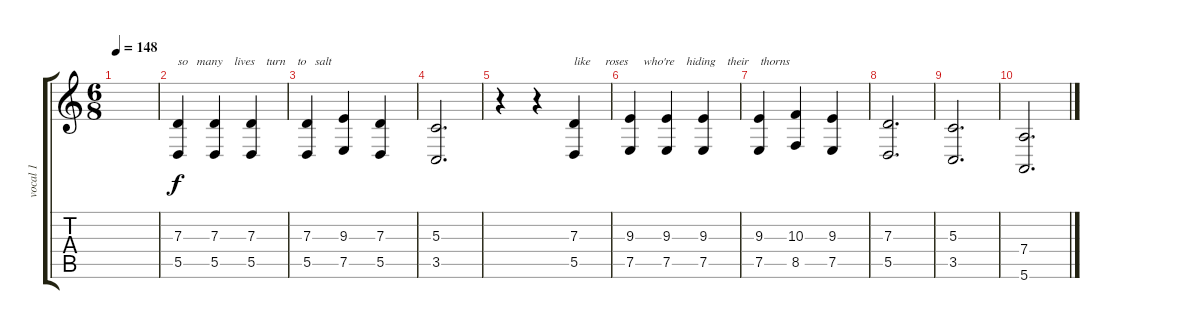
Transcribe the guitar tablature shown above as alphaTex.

\track ("vocal 1 " "vocal 1 ") {instrument lead6voice}
\staff {score tabs}
\tuning (E4 B3 G3 D3 A2 E2) {hide}
\ts (6 8)
\tempo 148
\clef g2
\ks c
|
(7.3 5.5).4{txt "so   many    lives    turn    to   salt"} (7.3 5.5).4 (7.3 5.5).4 |
(7.3 5.5).4 (9.3 7.5).4 (7.3 5.5).4 |
(5.3 3.5).2{d} |
r.4 r.4 (7.3 5.5).4{txt "like     roses     who're    hiding    their    thorns"} |
(9.3 7.5).4 (9.3 7.5).4 (9.3 7.5).4 |
(9.3 7.5).4 (10.3 8.5).4 (9.3 7.5).4 |
(7.3 5.5).2{d} |
(5.3 3.5).2{d} |
(7.4 5.6).2{d}
